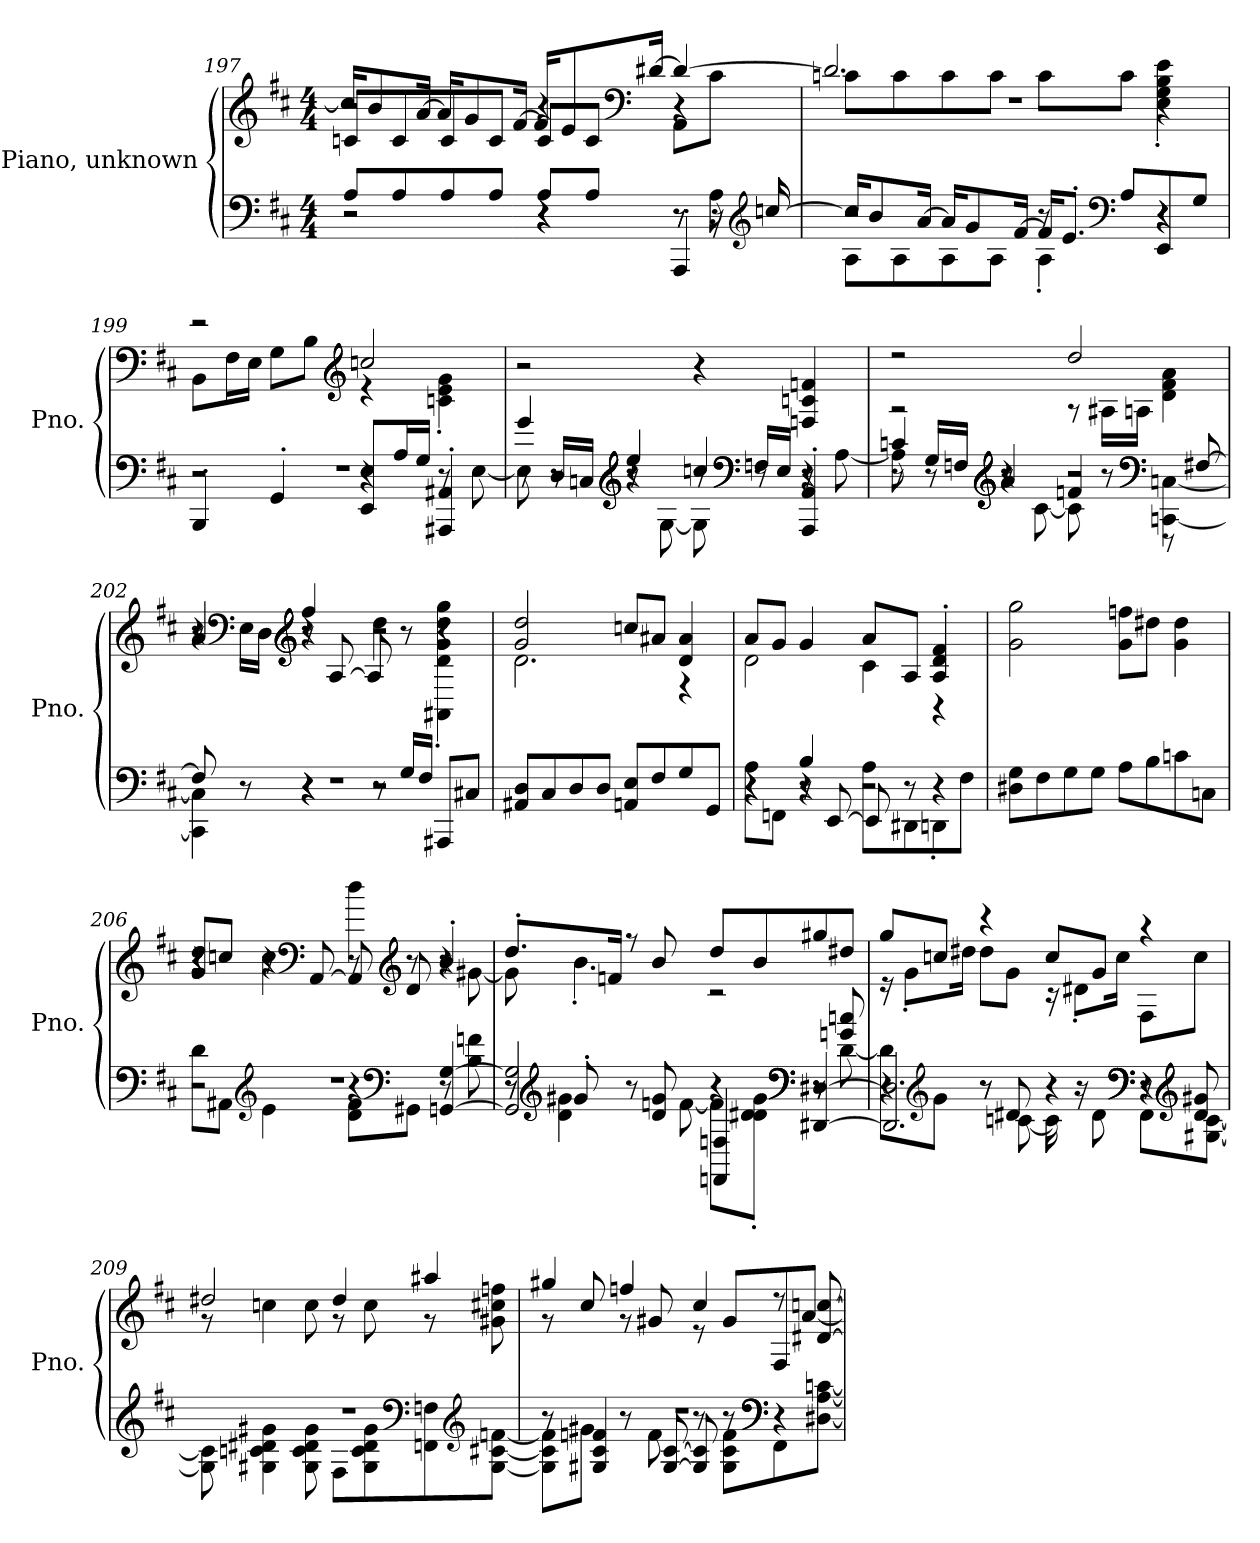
**kern	**kern
*part1	*part1
*staff2	*staff1
*I"Piano, unknown	*
*I'Pno.	*
*clefF4	*clefG2
*k[f#c#]	*k[f#c#]
*M4/4	*M4/4
=197	=197
*^	*^
*	*^	*	*^
2r	2r	8A/L	8cn/L	2r	16cc/KL]
.	.	.	.	.	8b/
.	.	8A/	8c/	.	.
.	.	.	.	.	[16a/Jk
.	.	8A/	8c/	.	16a/KL]
.	.	.	.	.	8g/
.	.	8A/J	8c/J	.	.
.	.	.	.	.	[16f#/Jk
4r	4r	8A/L	8c/L	4r	16f#/KL]
.	.	.	.	.	8e/
.	.	8A/J	8c/J	.	.
*	*	*	*clefF4	*	*
.	.	.	.	.	[16d#X/Jk
8r	8r	4AAA'/	4r	8AA\L	4d#/_
16r	8A\	.	.	8c\J	.
*clefG2	*	*	*	*	*
[16ccn/	.	.	.	.	.
!!LO:LB:g=z	!!	!!
=198	=198	=198	=198	=198	=198
16cc/KL]	8A\L	2r	1r	8cn\L	2.d#/]
8b/	.	.	.	.	.
.	8A\	.	.	8c\	.
[16a/Jk	.	.	.	.	.
16a/KL]	8A\	.	.	8c\	.
8g/	.	.	.	.	.
.	8A\J	.	.	8c\J	.
[16f#/Jk	.	.	.	.	.
16f#/KL]	4A'\	8r	.	8c\L	.
8.e'/J	.	.	.	.	.
*clefF4	*	*	*	*	*
.	.	8A/L	.	8c\J	.
4r	4r	8EE/	.	4E\' 4G\' 4B\' 4e\'	4r
.	.	8G/J	.	.	.
*	*	*	*	*v	*v
=199	=199	=199	=199	=199
1r	2r	4BBB'/	2r	8BB\L
.	.	.	.	16F#\L
.	.	.	.	16E\JJ
.	.	4GG'/	.	8G\L
.	.	.	.	8B\J
*	*	*	*clefG2	*
.	4r	8EE/ 8E/L	2ccn/	4r
.	.	16A/L	.	.
.	.	16G/JJ	.	.
.	8r	4AAA#X/' 4AA#X/'	.	4cn\' 4e\' 4g\'
.	[8E\	.	.	.
*	*	*	*v	*v
!!LO:LB:g=z
=200	=200	=200	=200
4g/	8E\]	8r	2r
.	8r	16D/LL	.
.	.	16Cn/JJ	.
*clefG2	*	*	*
4ee/	8r	4r	.
.	[8G\	.	.
4ccn/	8G\]	8r	4r
*clefF4	*	*	*
.	8r	16Fn/LL	.
.	.	16E/JJ	.
4r	8r	4AAA/' 4AA/'	4Fn/ 4cn/ 4fn/
.	[8A\	.	.
=201	=201	=201	=201
*	*	*	*^
4cn/	8A\]	8r	2r	2r
.	8r	16G/LL	.	.
.	.	16Fn/JJ	.	.
*clefG2	*	*	*	*
4a/	8r	4r	.	.
.	[8c\	.	.	.
2r	8c\]	4fn/	2dd/	8r
.	8r	.	.	16A#X\LL
.	.	.	.	16An\JJ
*clefF4	*	*	*	*
.	[4CCn\ [4Cn\	8r	.	4d\ 4f#\ 4a\
.	.	[8F#X/	.	.
!!LO:LB:g=z
=202	=202	=202	=202	=202
*	*	*	*	*^
1r	4CC\] 4C\]	8F#/]	4a/	8r	4r
*	*	*	*clefF4	*	*
.	.	8r	.	16E\LL	.
.	.	.	.	16D\JJ	.
*	*	*	*clefG2	*	*
.	4r	4r	4ff#/	4r	8r
.	.	.	.	.	[8A/
.	2r	8r	2r	4dd\	8A/]
.	.	16G/LL	.	.	8r
.	.	16F#/JJ	.	.	.
.	.	8AAA#X/L	.	4AA#X\' 4d\' 4g\' 4dd\' 4gg\'	4r
.	.	8C#X/J	.	.	.
*v	*v	*v	*	*	*
*	*	*v	*v
=203	=203	=203
8AA#X/ 8D/L	2g/ 2dd/	2.d\
8C#/	.	.
8D/	.	.
8D/J	.	.
8AAn/ 8E/L	8ccn/L	.
8F#/	8a#X/J	.
8G/	4d/ 4a#/	4r
8GG/J	.	.
=204	=204	=204
*^	*	*
*	*^	*	*
4r	8A\L	4r	8a/L	2d\
.	8FFn\J	.	8g/J	.
4B/	4r	8r	4g/	.
.	.	[8EE/	.	.
2r	8A\L	8EE/]	8a/L	4c#\
.	8DD#X\	8r	8A/J	.
.	8DDn'\	4r	4A/' 4d/' 4f#/'	4r
.	8F#\J	.	.	.
*v	*v	*v	*	*
*	*v	*v
!!LO:LB:g=z
=205	=205
8D#X\ 8G\L	2g\ 2gg\
8F#\	.
8G\	.
8G\J	.
8A\L	8g\ 8ffn\L
8B\	8dd#X\J
8cn\	4g\ 4dd#\
8Cn\J	.
=206	=206
*^	*^
*	*^	*	*^
1r	8d\L	2r	8g/ 8dd/L	4r	4r
.	8AA#X\J	.	8ccn/J	.	.
*clefG2	*	*	*	*	*
.	4e\	.	4r	4cc\	8r
*	*	*	*clefF4	*	*
.	.	.	.	.	[8AA/
.	8d\ 8f#\L	4r	8r	4dd\	8AA/]
*clefF4	*	*	*clefG2	*	*
.	8GG#X\J	.	8d/	.	8r
.	8r	[4GGn/ [4G/	4b'/	8r	4r
.	8B\ 8fn\	.	.	[8g#X\	.
*	*	*	*	*v	*v
!!LO:PB:g=z
=207	=207	=207	=207	=207
8r	8r	2GG/] 2G/]	8.dd'/L	8g#\]
*clefG2	*	*	*	*
8g'/	4d\ 4g#X\	.	.	4.b'\
.	.	.	16fn/Jk	.
8r	.	.	8r	.
8d/ 8g#/	[8fn\	.	8b/	.
4r	8f\L]	4FFn/ 4Fn/	8dd/L	2r
.	8d\' 8d#X\' 8g#\'J	.	8b/	.
*clefF4	*	*	*	*
8r	8r	[4DD#X/ [4D#X/	8gg#X/	.
8gn/ 8ccn/	[8d#\	.	8dd#X/J	.
=208	=208	=208	=208	=208
4r	8d#\L]	2.DD#/] 2.D#/]	8gg/L	16r
.	.	.	.	8g'\L
*clefG2	*	*	*	*
.	8g\J	.	8ccn/J	.
.	.	.	.	16dd#X\Jk
8r	8r	.	4r	8dd#\L
8d#X/	[8cn\	.	.	8g\J
4r	16c\]	.	8cc/L	16r
.	16r	.	.	8d#X'\L
.	8d#\	.	8g/J	.
.	.	.	.	16cc\Jk
*clefF4	*	*	*	*
8r	8FF#\L	4r	4r	8F#\L
*clefG2	*	*	*	*
8d#/ 8g#X/	[8G#X\ [8c\J	.	.	8cc\J
*	*v	*v	*	*
!!LO:LB:g=z	!!
=209	=209	=209	=209
1r	8G#\] 8c\]	2dd#X/	8r
.	4G#X\ 4cn\ 4d#X\ 4g#X\	.	4ccn\
.	8G#\ 8c\ 8d#\ 8g#\	.	8cc\
.	8F#\L	4dd#/	8r
.	8G#\ 8c\ 8d#\ 8g#\	.	8cc\
*clefF4	*	*	*
.	8FFn\ 8Fn\	4aa#X/	8r
*clefG2	*	*	*
.	[8G#\ [8c#X\ [8fn\J	.	8g#X\ 8cc#X\ 8ffn\
=210	=210	=210	=210
*	*^	*	*
1r	8G#\] 8c#\] 8f\]L	8r	4gg#X/	8r
.	8g#X\J	4G#X/ 4c#/ 4fn/	.	8cc#/
.	8r	.	4ffn/	8r
.	8f\	[8G#/ [8c#/	.	8g#X/
.	8r	8G#/] 8c#/]	4cc#/	8r
.	8G#\ 8c#\ 8f\L	8r	.	8g#/L
*clefF4	*	*	*	*
.	8FF#\	4r	8r	8F#/
.	[8D#X\ [8A\ [8cn\J	.	[8d#X/ [8ccn/	[8a/J
*v	*v	*v	*	*
*	*v	*v
=	=
*-	*-
